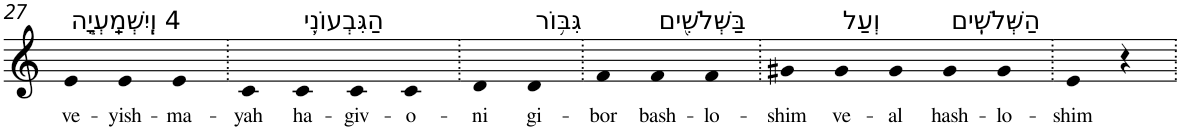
**kern	**text
*part1	*part1
*staff1	*staff1
*I"Piano	*
*I'Pno	*
!!LO:PB:g=z
*clefG2	*
*k[]	*
=27	=27
!LO:TX:a:t=4 וְיִֽשְׁמַֽעְיָ֧ה	!
!	!LO:LY:b
4e	ve-
!	!LO:LY:b
4e	-yish-
!	!LO:LY:b
4e	-ma-
=28.	=28.
!	!LO:LY:b
4c	-yah
!LO:TX:a:t=הַגִּבְעוֹנִ֛י	!
!	!LO:LY:b
4c	ha-
!	!LO:LY:b
4c	-giv-
!	!LO:LY:b
4c	-o-
=29.	=29.
!	!LO:LY:b
4d	-ni
!LO:TX:a:t=גִּבּ֥וֹר	!
!	!LO:LY:b
4d	gi-
=30.	=30.
!	!LO:LY:b
4f	-bor
!LO:TX:a:t=בַּשְּׁלֹשִׁ֖ים	!
!	!LO:LY:b
4f	bash-
!	!LO:LY:b
4f	-lo-
=31.	=31.
!	!LO:LY:b
4g#X	-shim
!LO:TX:a:t=וְעַל	!
!	!LO:LY:b
4g#	ve-
!	!LO:LY:b
4g#	-al
!LO:TX:a:t=הַשְּׁלֹשִֽׁים	!
!	!LO:LY:b
4g#	hash-
!	!LO:LY:b
4g#	-lo-
=32.	=32.
!	!LO:LY:b
4e	-shim
4r	.
=.	=.
*-	*-
